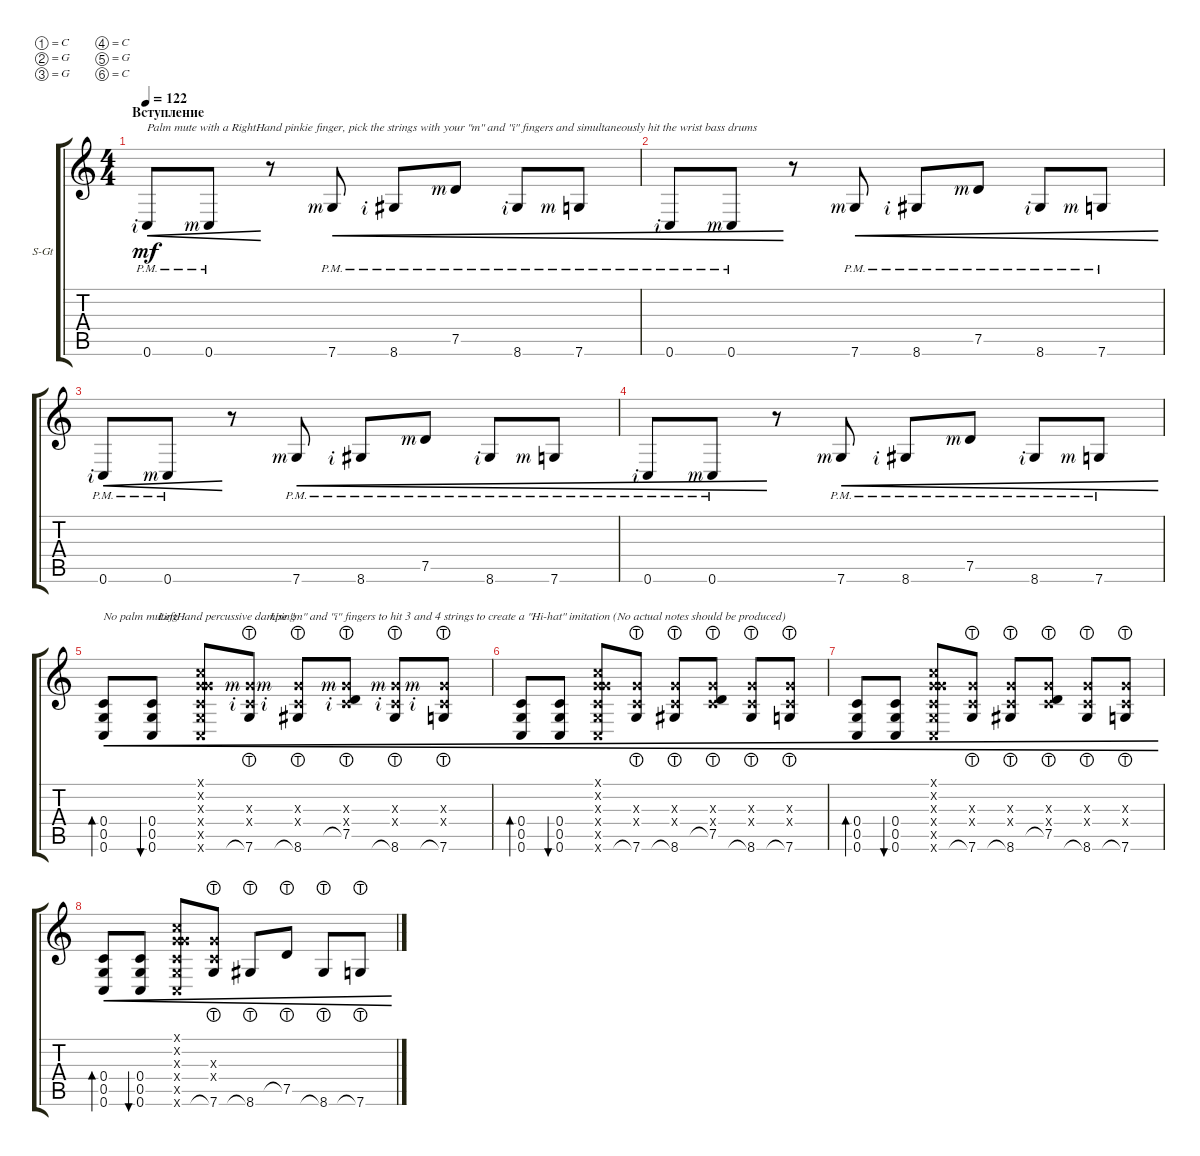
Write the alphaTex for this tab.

\defaultSystemsLayout 4
\bracketExtendMode groupsimilarinstruments
\firstSystemTrackNameOrientation horizontal
\otherSystemsTrackNameOrientation horizontal
\track ("Steel Guitar" "S-Gt") {instrument acousticguitarsteel}
\staff {score tabs}
\tuning (C4 G3 G3 C3 G2 C2)
\ts (4 4)
\section ("" "Вступление")
\tempo 122
\clef g2
\ks c
0.6{pm rf 2}.8{txt "Palm mute with a RightHand pinkie finger, pick the strings with your \"m\" and \"i\" fingers and simultaneously hit the wrist bass drums" cre dy mf instrument acousticguitarsteel} 0.6{pm rf 3}.8{cre} r.8 7.6{pm rf 3}.8{cre} 8.6{pm rf 2}.8{cre} 7.5{pm rf 3}.8{cre} 8.6{pm rf 2}.8{cre} 7.6{pm rf 3}.8{cre} |
0.6{pm rf 2}.8{cre} 0.6{pm rf 3}.8{cre} r.8 7.6{pm rf 3}.8{cre} 8.6{pm rf 2}.8{cre} 7.5{pm rf 3}.8{cre} 8.6{pm rf 2}.8{cre} 7.6{pm rf 3}.8{cre} |
0.6{pm rf 2}.8{cre} 0.6{pm rf 3}.8{cre} r.8 7.6{pm rf 3}.8{cre} 8.6{pm rf 2}.8{cre} 7.5{pm rf 3}.8{cre} 8.6{pm rf 2}.8{cre} 7.6{pm rf 3}.8{cre} |
0.6{pm rf 2}.8{cre} 0.6{pm rf 3}.8{cre} r.8 7.6{pm rf 3}.8{cre} 8.6{pm rf 2}.8{cre} 7.5{pm rf 3}.8{cre} 8.6{pm rf 2}.8{cre} 7.6{pm rf 3}.8{cre} |
(0.6 0.5 0.4).8{bd 30 txt "No palm muting" cre} (0.4 0.5 0.6).8{bu 30 txt "  LeftHand percussive damping" cre} (0.2{x} 0.1{x} 0.3{x} 0.5{x} 0.4{x} 0.6{x}).8{txt "                       Use \"m\" and \"i\" fingers to hit 3 and 4 strings to create a \"Hi-hat\" imitation (No actual notes should be produced)" cre} (7.6{lht} 0.3{x rf 3} 0.4{x rf 2}).8{cre} (8.6{lht} 0.3{x rf 3} 0.4{x rf 2}).8{cre} (7.5{lht} 0.3{x rf 3} 0.4{x rf 2}).8{cre} (8.6{lht} 0.3{x rf 3} 0.4{x rf 2}).8{cre} (7.6{lht} 0.4{x rf 2} 0.3{x rf 3}).8{cre} |
(0.6 0.5 0.4).8{bd 30 cre} (0.4 0.5 0.6).8{bu 30 cre} (0.2{x} 0.1{x} 0.3{x} 0.5{x} 0.4{x} 0.6{x}).8{cre} (7.6{lht} 0.3{x} 0.4{x}).8{cre} (8.6{lht} 0.3{x} 0.4{x}).8{cre} (7.5{lht} 0.3{x} 0.4{x}).8{cre} (8.6{lht} 0.3{x} 0.4{x}).8{cre} (7.6{lht} 0.4{x} 0.3{x}).8{cre} |
(0.6 0.5 0.4).8{bd 30 cre} (0.4 0.5 0.6).8{bu 30 cre} (0.2{x} 0.1{x} 0.3{x} 0.5{x} 0.4{x} 0.6{x}).8{cre} (7.6{lht} 0.3{x} 0.4{x}).8{cre} (8.6{lht} 0.3{x} 0.4{x}).8{cre} (7.5{lht} 0.3{x} 0.4{x}).8{cre} (8.6{lht} 0.3{x} 0.4{x}).8{cre} (7.6{lht} 0.4{x} 0.3{x}).8{cre} |
(0.6 0.5 0.4).8{bd 30 cre} (0.4 0.5 0.6).8{bu 30 cre} (0.2{x} 0.1{x} 0.3{x} 0.5{x} 0.4{x} 0.6{x}).8{cre} (7.6{lht} 0.3{x} 0.4{x}).8{cre} 8.6{lht}.8{cre} 7.5{lht}.8{cre} 8.6{lht}.8{cre} 7.6{lht}.8{cre}
